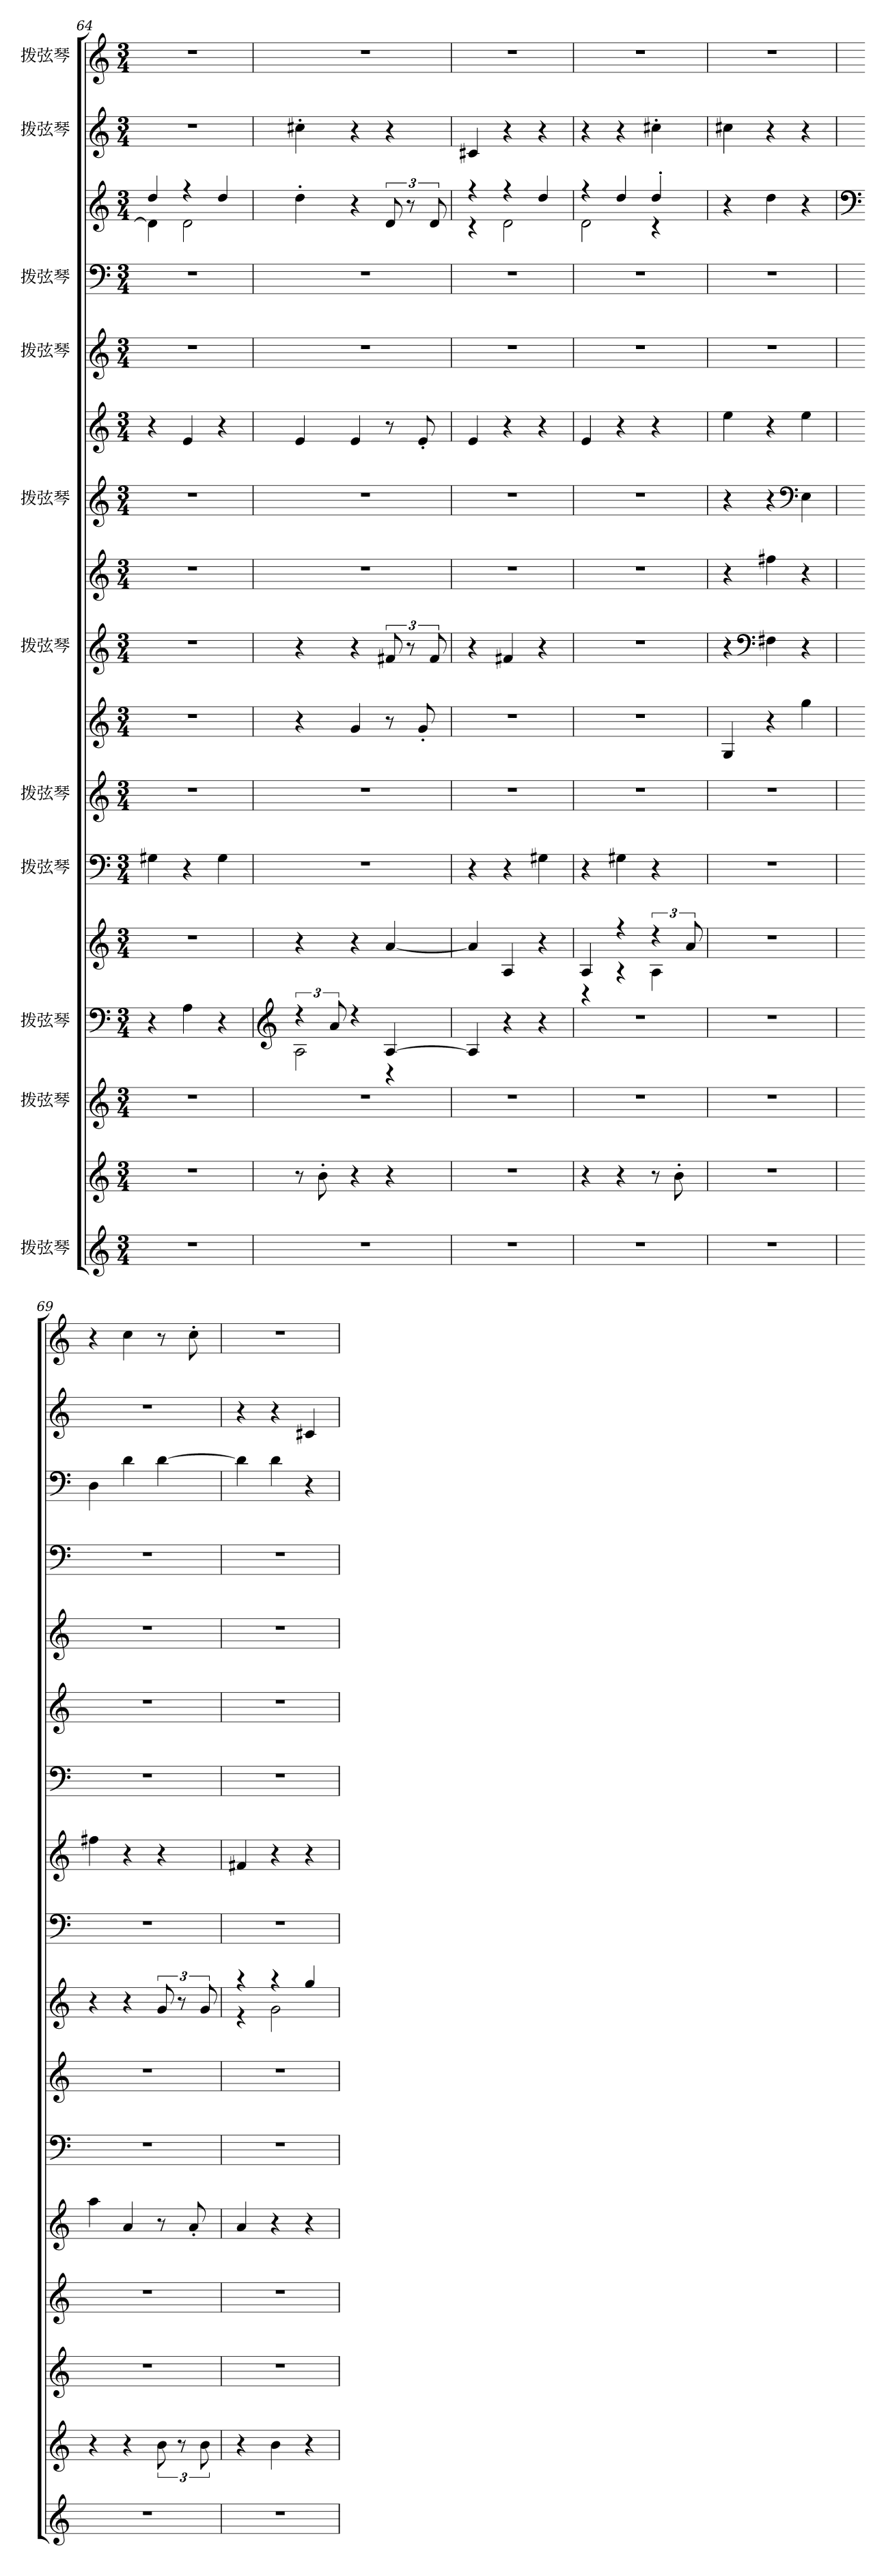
**kern	**kern	**kern	**kern	**kern	**kern	**kern	**kern	**kern	**kern	**kern	**kern	**kern	**kern	**kern	**kern	**kern
*part11	*part11	*part10	*part9	*part9	*part8	*part7	*part7	*part6	*part6	*part5	*part5	*part4	*part3	*part3	*part2	*part1
*staff17	*staff16	*staff15	*staff14	*staff13	*staff12	*staff11	*staff10	*staff9	*staff8	*staff7	*staff6	*staff5	*staff4	*staff3	*staff2	*staff1
*I"拨弦琴	*	*I"拨弦琴	*I"拨弦琴	*	*I"拨弦琴	*I"拨弦琴	*	*I"拨弦琴	*	*I"拨弦琴	*	*I"拨弦琴	*I"拨弦琴	*	*I"拨弦琴	*I"拨弦琴
!!LO:PB:g=z
*clefG2	*clefG2	*clefG2	*clefF4	*clefG2	*clefF4	*clefG2	*clefG2	*clefG2	*clefG2	*clefG2	*clefG2	*clefG2	*clefF4	*clefG2	*clefG2	*clefG2
*k[]	*k[]	*k[]	*k[]	*k[]	*k[]	*k[]	*k[]	*k[]	*k[]	*k[]	*k[]	*k[]	*k[]	*k[]	*k[]	*k[]
*M3/4	*M3/4	*M3/4	*M3/4	*M3/4	*M3/4	*M3/4	*M3/4	*M3/4	*M3/4	*M3/4	*M3/4	*M3/4	*M3/4	*M3/4	*M3/4	*M3/4
=64	=64	=64	=64	=64	=64	=64	=64	=64	=64	=64	=64	=64	=64	=64	=64	=64
*	*	*	*	*	*	*	*	*	*	*	*	*	*	*^	*	*
2.r	2.r	2.r	4r	2.r	4G#X\	2.r	2.r	2.r	2.r	2.r	4r	2.r	2.r	4dd/	4d\]	2.r	2.r
.	.	.	4A\	.	4r	.	.	.	.	.	4e/	.	.	4r	2d\	.	.
.	.	.	4r	.	4G#\	.	.	.	.	.	4r	.	.	4dd/	.	.	.
*	*	*	*	*	*	*	*	*	*	*	*	*	*	*v	*v	*	*
=65	=65	=65	=65	=65	=65	=65	=65	=65	=65	=65	=65	=65	=65	=65	=65	=65
*	*	*	*clefG2	*	*	*	*	*	*	*	*	*	*	*	*	*
*	*	*	*^	*	*	*	*	*	*	*	*	*	*	*	*	*
2.r	8r	2.r	6r	2A\	4r	2.r	2.r	4r	4r	2.r	2.r	4e/	2.r	2.r	4dd'\	4cc#X'\	2.r
.	8b'\	.	.	.	.	.	.	.	.	.	.	.	.	.	.	.	.
.	.	.	12a/	.	.	.	.	.	.	.	.	.	.	.	.	.	.
.	4r	.	4r	.	4r	.	.	4g/	4r	.	.	4e/	.	.	4r	4r	.
.	4r	.	[4A/	4r	[4a/	.	.	8r	12f#X/	.	.	8r	.	.	12d/	4r	.
.	.	.	.	.	.	.	.	.	12r	.	.	.	.	.	12r	.	.
.	.	.	.	.	.	.	.	8g'/	.	.	.	8e'/	.	.	.	.	.
.	.	.	.	.	.	.	.	.	12f#/	.	.	.	.	.	12d/	.	.
*	*	*	*v	*v	*	*	*	*	*	*	*	*	*	*	*	*	*
=66	=66	=66	=66	=66	=66	=66	=66	=66	=66	=66	=66	=66	=66	=66	=66	=66
*	*	*	*	*	*	*	*	*	*	*	*	*	*	*^	*	*
2.r	2.r	2.r	4A/]	4a/]	4r	2.r	2.r	4r	2.r	2.r	4e/	2.r	2.r	4r	4r	4c#X/	2.r
.	.	.	4r	4A/	4r	.	.	4f#X/	.	.	4r	.	.	4r	2d\	4r	.
.	.	.	4r	4r	4G#X\	.	.	4r	.	.	4r	.	.	4dd/	.	4r	.
=67	=67	=67	=67	=67	=67	=67	=67	=67	=67	=67	=67	=67	=67	=67	=67	=67	=67
*	*	*	*	*^	*	*	*	*	*	*	*	*	*	*	*	*	*
2.r	4r	2.r	2.r	4A/	4r	4r	2.r	2.r	2.r	2.r	2.r	4e/	2.r	2.r	4r	2d\	4r	2.r
.	4r	.	.	4r	4r	4G#X\	.	.	.	.	.	4r	.	.	4dd/	.	4r	.
.	8r	.	.	6r	4A\	4r	.	.	.	.	.	4r	.	.	4dd'/	4r	4cc#X'\	.
.	8b'\	.	.	.	.	.	.	.	.	.	.	.	.	.	.	.	.	.
.	.	.	.	12a/	.	.	.	.	.	.	.	.	.	.	.	.	.	.
*	*	*	*	*v	*v	*	*	*	*	*	*	*	*	*	*v	*v	*	*
=68	=68	=68	=68	=68	=68	=68	=68	=68	=68	=68	=68	=68	=68	=68	=68	=68
2.r	2.r	2.r	2.r	2.r	2.r	2.r	4G/	4r	4r	4r	4ee\	2.r	2.r	4r	4cc#X\	2.r
*	*	*	*	*	*	*	*	*clefF4	*	*	*	*	*	*	*	*
.	.	.	.	.	.	.	4r	4F#X\	4ff#X\	4r	4r	.	.	4dd\	4r	.
*	*	*	*	*	*	*	*	*	*	*clefF4	*	*	*	*	*	*
.	.	.	.	.	.	.	4gg\	4r	4r	4E\	4ee\	.	.	4r	4r	.
!!LO:PB:g=z
=69	=69	=69	=69	=69	=69	=69	=69	=69	=69	=69	=69	=69	=69	=69	=69	=69
*	*	*	*	*	*	*	*	*	*	*	*	*	*	*clefF4	*	*
2.r	4r	2.r	2.r	4aa\	2.r	2.r	4r	2.r	4ff#X\	2.r	2.r	2.r	2.r	4D\	2.r	4r
.	4r	.	.	4a/	.	.	4r	.	4r	.	.	.	.	4d\	.	4cc\
.	12b\	.	.	8r	.	.	12g/	.	4r	.	.	.	.	[4d\	.	8r
.	12r	.	.	.	.	.	12r	.	.	.	.	.	.	.	.	.
.	.	.	.	8a'/	.	.	.	.	.	.	.	.	.	.	.	8cc'\
.	12b\	.	.	.	.	.	12g/	.	.	.	.	.	.	.	.	.
=70	=70	=70	=70	=70	=70	=70	=70	=70	=70	=70	=70	=70	=70	=70	=70	=70
*	*	*	*	*	*	*	*^	*	*	*	*	*	*	*	*	*
2.r	4r	2.r	2.r	4a/	2.r	2.r	4r	4r	2.r	4f#X/	2.r	2.r	2.r	2.r	4d\]	4r	2.r
.	4b\	.	.	4r	.	.	4r	2g\	.	4r	.	.	.	.	4d\	4r	.
.	4r	.	.	4r	.	.	4gg/	.	.	4r	.	.	.	.	4r	4c#X/	.
*	*	*	*	*	*	*	*v	*v	*	*	*	*	*	*	*	*	*
=	=	=	=	=	=	=	=	=	=	=	=	=	=	=	=	=
*-	*-	*-	*-	*-	*-	*-	*-	*-	*-	*-	*-	*-	*-	*-	*-	*-
